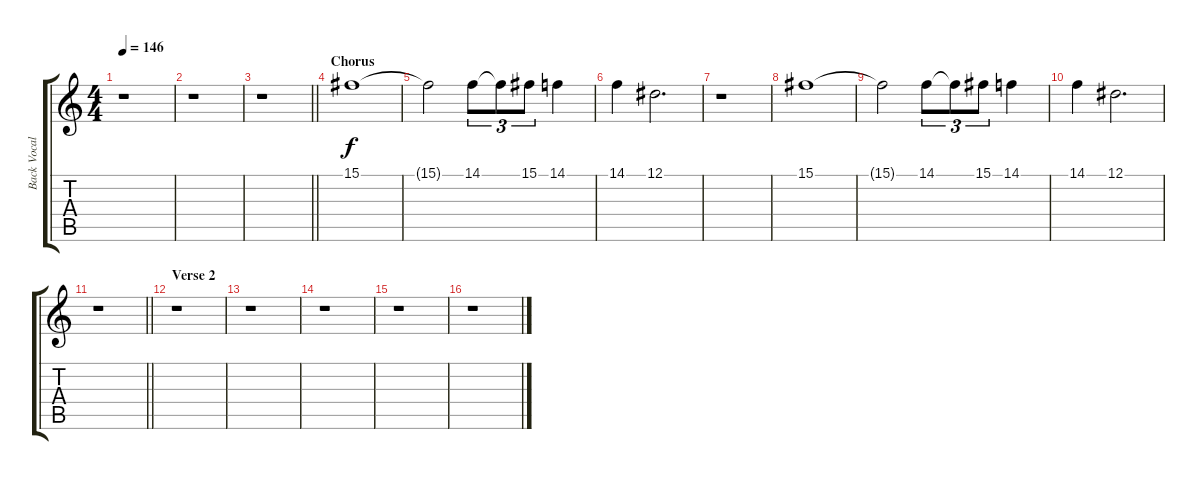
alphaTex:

\track ("Back Vocals" "Back Vocal") {instrument tremolostrings}
\staff {score tabs}
\tuning (Eb4 Bb3 Gb3 Db3 Ab2 Eb2) {hide}
\ts (4 4)
\tempo 146
\clef g2
\ks c
r.1{dy f} |
r.1 |
\barLineRight lightlight
r.1 |
\section ("" "Chorus")
15.1.1 |
15.1{t}.2 14.1.8{tu (3 2)} 14.1{t}.8{tu (3 2)} 15.1.8{tu (3 2)} 14.1.4 |
14.1.4 12.1.2{d} |
r.1 |
15.1.1 |
15.1{t}.2 14.1.8{tu (3 2)} 14.1{t}.8{tu (3 2)} 15.1.8{tu (3 2)} 14.1.4 |
14.1.4 12.1.2{d} |
\barLineRight lightlight
r.1 |
\section ("" "Verse 2")
r.1 |
r.1 |
r.1 |
r.1 |
r.1
